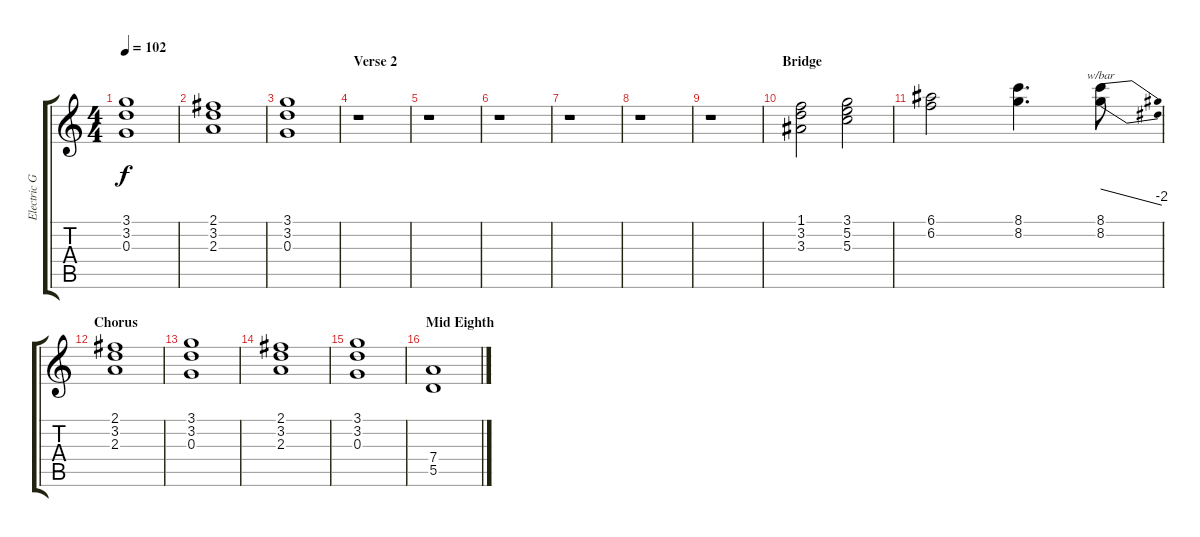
\track ("Electric Guitar (0verdrive)" "Electric G") {instrument overdrivenguitar}
\staff {score tabs}
\tuning (E4 B3 G3 D3 A2 E2) {hide}
\ts (4 4)
\tempo 102
\clef g2
\ks c
(3.1 3.2 0.3).1{dy f} |
(2.1 3.2 2.3).1 |
(3.1 3.2 0.3).1 |
\section ("" "Verse 2")
r.1 |
r.1 |
r.1 |
r.1 |
r.1 |
r.1 |
\section ("" "Bridge")
(1.1 3.2 3.3).2 (3.1 5.2 5.3).2 |
(6.1 6.2).2 (8.1 8.2).4{d} (8.1 8.2).8{tbe (dive default 0 0 60 -8)} |
\section ("" "Chorus")
(2.1 3.2 2.3).1 |
(3.1 3.2 0.3).1 |
(2.1 3.2 2.3).1 |
(3.1 3.2 0.3).1 |
\section ("" "Mid Eighth")
(7.4 5.5).1
